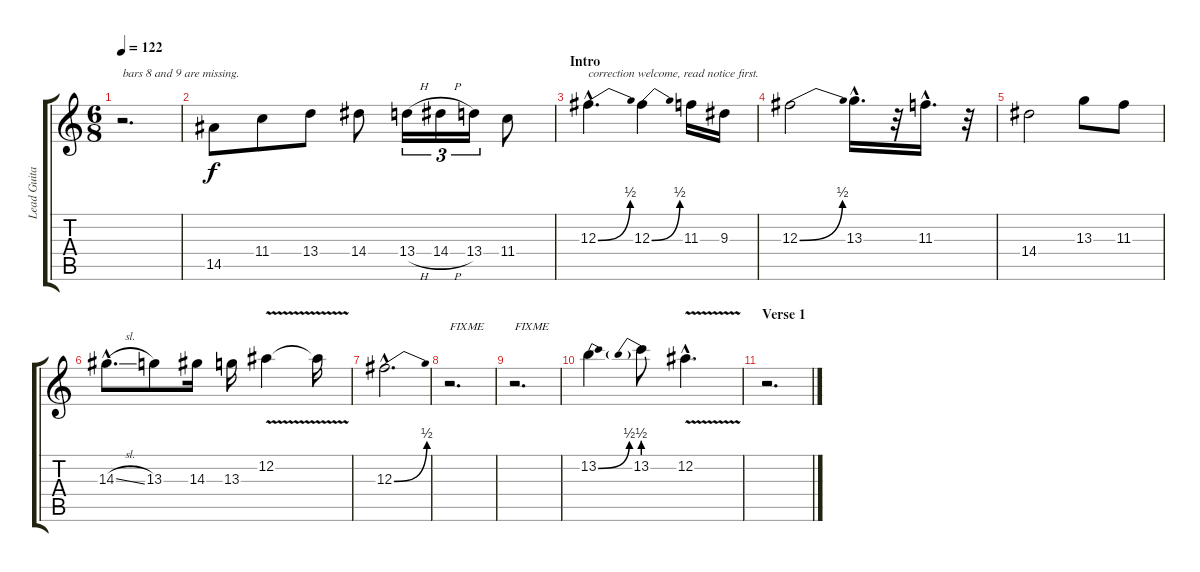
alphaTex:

\track ("Lead Guitar" "Lead Guita") {instrument distortionguitar}
\staff {score tabs}
\tuning (Eb4 Bb3 Gb3 Db3 Ab2 Eb2) {hide}
\ts (6 8)
\tempo 122
\clef g2
\ks c
r.2{d txt "bars 8 and 9 are missing." dy f instrument distortionguitar} |
14.5.8 11.4.8 13.4.8 14.4.8 13.4{h}.16{tu (3 2)} 14.4{h}.16{tu (3 2)} 13.4.16{tu (3 2)} 11.4.8 |
\section ("" "Intro")
12.3{be (bend 0 0 60 2) hac}.4{d txt "correction welcome, read notice first."} 12.3{be (bend 0 0 60 2)}.4 11.3.16 9.3.16 |
12.3{be (bend 0 0 60 2)}.2 13.3{hac}.16{d} r.32 11.3{hac}.16{d} r.32 |
14.4.2 13.3.8 11.3.8 |
14.3{sl hac}.8{d} 13.3.8 14.3.16 13.3.16 12.2{v}.4 12.2{t}.16 |
12.3{be (bend 0 0 60 2) hac}.2{d} |
r.2{d txt "FIXME"} |
r.2{d txt "FIXME"} |
13.2{be (bend 0 0 60 2)}.4 13.2{be (prebend 0 2 60 2)}.8 12.2{v hac}.4{d} |
\section ("" "Verse 1")
r.2{d}
